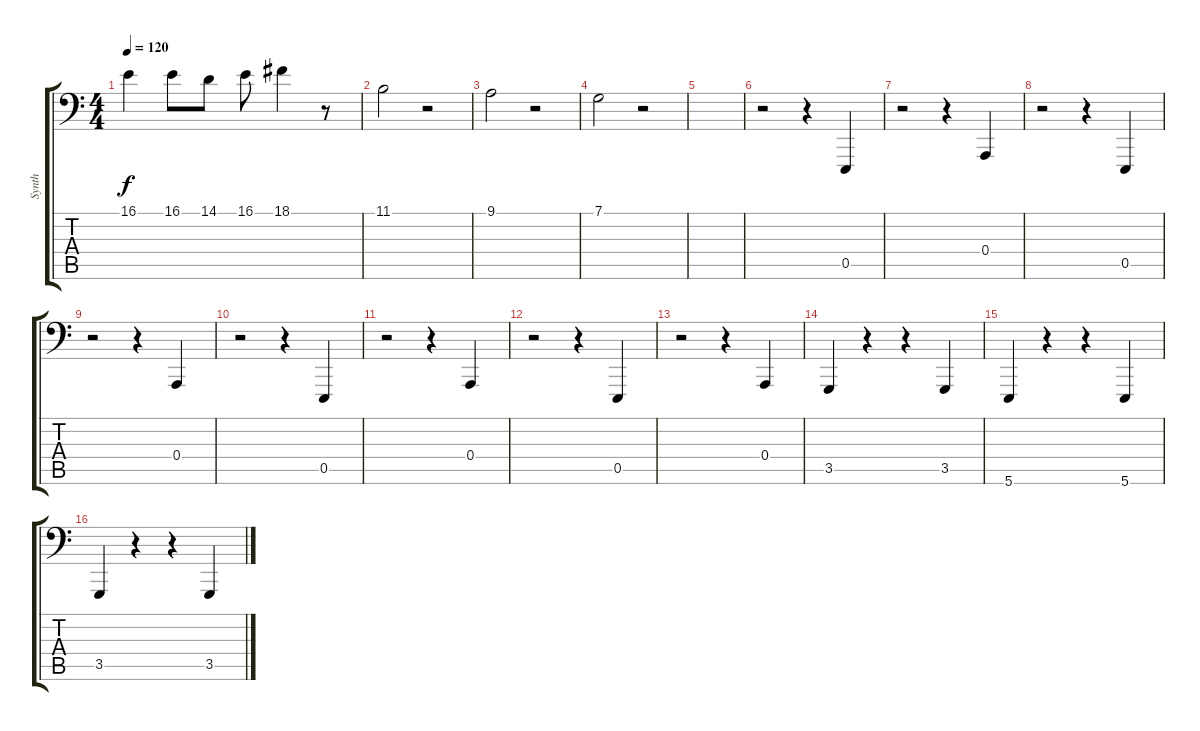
\track ("Synth" "Synth") {instrument synthbrass1}
\staff {score tabs}
\tuning (C3 G2 D2 A1 E1 B0) {hide}
\ts (4 4)
\tempo 120
\clef f4
\ks c
16.1.4{dy f} 16.1.8 14.1.8 16.1.8 18.1.4 r.8 |
11.1.2 r.2 |
9.1.2 r.2 |
7.1.2 r.2 |
|
r.2 r.4 0.5.4 |
r.2 r.4 0.4.4 |
r.2 r.4 0.5.4 |
r.2 r.4 0.4.4 |
r.2 r.4 0.5.4 |
r.2 r.4 0.4.4 |
r.2 r.4 0.5.4 |
r.2 r.4 0.4.4 |
3.5.4 r.4 r.4 3.5.4 |
5.6.4 r.4 r.4 5.6.4 |
3.5.4 r.4 r.4 3.5.4
